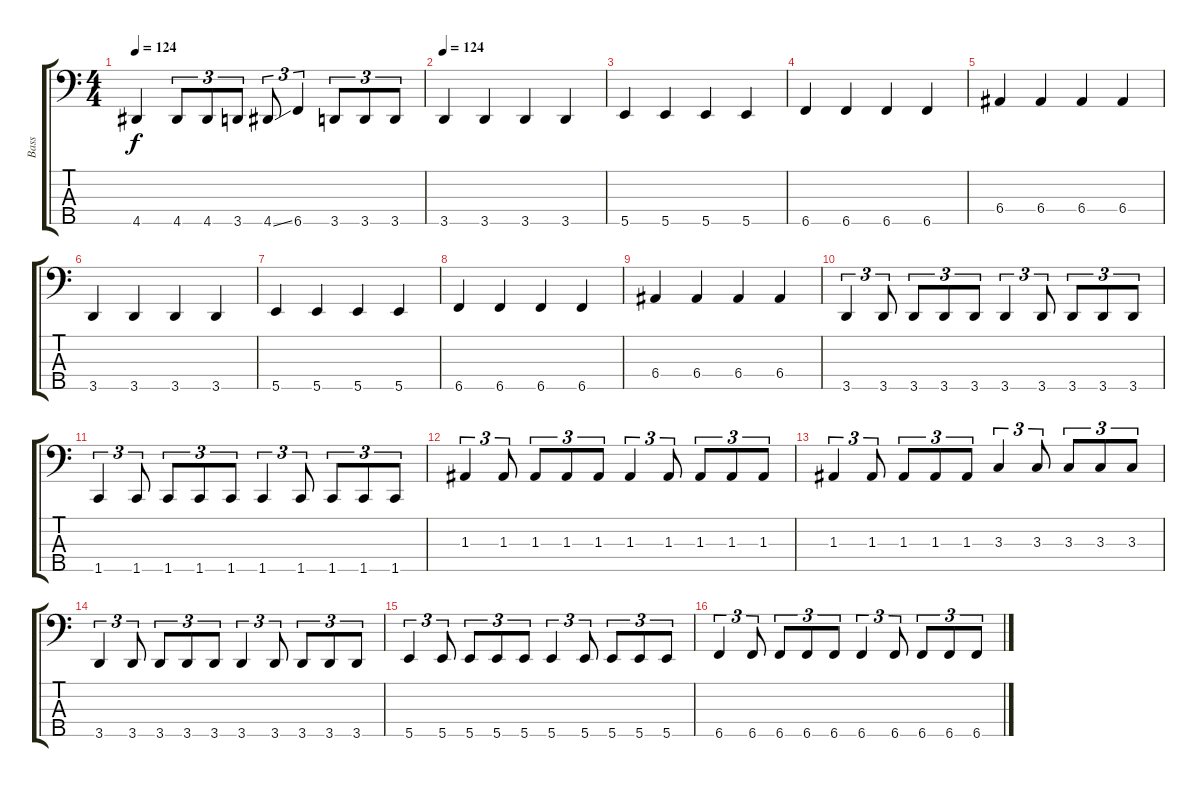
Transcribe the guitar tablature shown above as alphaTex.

\track ("Bass" "Bass") {instrument electricbasspick}
\staff {score tabs}
\tuning (G2 D2 A1 E1 B0) {hide}
\ts (4 4)
\tempo 124
\clef f4
\ks c
4.5.4{dy f} 4.5.8{tu (3 2)} 4.5.8{tu (3 2)} 3.5.8{tu (3 2)} 4.5{ss}.8{tu (3 2)} 6.5.4{tu (3 2)} 3.5.8{tu (3 2)} 3.5.8{tu (3 2)} 3.5.8{tu (3 2)} |
\tempo 124
3.5.4 3.5.4 3.5.4 3.5.4 |
5.5.4 5.5.4 5.5.4 5.5.4 |
6.5.4 6.5.4 6.5.4 6.5.4 |
6.4.4 6.4.4 6.4.4 6.4.4 |
3.5.4 3.5.4 3.5.4 3.5.4 |
5.5.4 5.5.4 5.5.4 5.5.4 |
6.5.4 6.5.4 6.5.4 6.5.4 |
6.4.4 6.4.4 6.4.4 6.4.4 |
3.5.4{tu (3 2)} 3.5.8{tu (3 2)} 3.5.8{tu (3 2)} 3.5.8{tu (3 2)} 3.5.8{tu (3 2)} 3.5.4{tu (3 2)} 3.5.8{tu (3 2)} 3.5.8{tu (3 2)} 3.5.8{tu (3 2)} 3.5.8{tu (3 2)} |
1.5.4{tu (3 2)} 1.5.8{tu (3 2)} 1.5.8{tu (3 2)} 1.5.8{tu (3 2)} 1.5.8{tu (3 2)} 1.5.4{tu (3 2)} 1.5.8{tu (3 2)} 1.5.8{tu (3 2)} 1.5.8{tu (3 2)} 1.5.8{tu (3 2)} |
1.3.4{tu (3 2)} 1.3.8{tu (3 2)} 1.3.8{tu (3 2)} 1.3.8{tu (3 2)} 1.3.8{tu (3 2)} 1.3.4{tu (3 2)} 1.3.8{tu (3 2)} 1.3.8{tu (3 2)} 1.3.8{tu (3 2)} 1.3.8{tu (3 2)} |
1.3.4{tu (3 2)} 1.3.8{tu (3 2)} 1.3.8{tu (3 2)} 1.3.8{tu (3 2)} 1.3.8{tu (3 2)} 3.3.4{tu (3 2)} 3.3.8{tu (3 2)} 3.3.8{tu (3 2)} 3.3.8{tu (3 2)} 3.3.8{tu (3 2)} |
3.5.4{tu (3 2)} 3.5.8{tu (3 2)} 3.5.8{tu (3 2)} 3.5.8{tu (3 2)} 3.5.8{tu (3 2)} 3.5.4{tu (3 2)} 3.5.8{tu (3 2)} 3.5.8{tu (3 2)} 3.5.8{tu (3 2)} 3.5.8{tu (3 2)} |
5.5.4{tu (3 2)} 5.5.8{tu (3 2)} 5.5.8{tu (3 2)} 5.5.8{tu (3 2)} 5.5.8{tu (3 2)} 5.5.4{tu (3 2)} 5.5.8{tu (3 2)} 5.5.8{tu (3 2)} 5.5.8{tu (3 2)} 5.5.8{tu (3 2)} |
6.5.4{tu (3 2)} 6.5.8{tu (3 2)} 6.5.8{tu (3 2)} 6.5.8{tu (3 2)} 6.5.8{tu (3 2)} 6.5.4{tu (3 2)} 6.5.8{tu (3 2)} 6.5.8{tu (3 2)} 6.5.8{tu (3 2)} 6.5.8{tu (3 2)}
